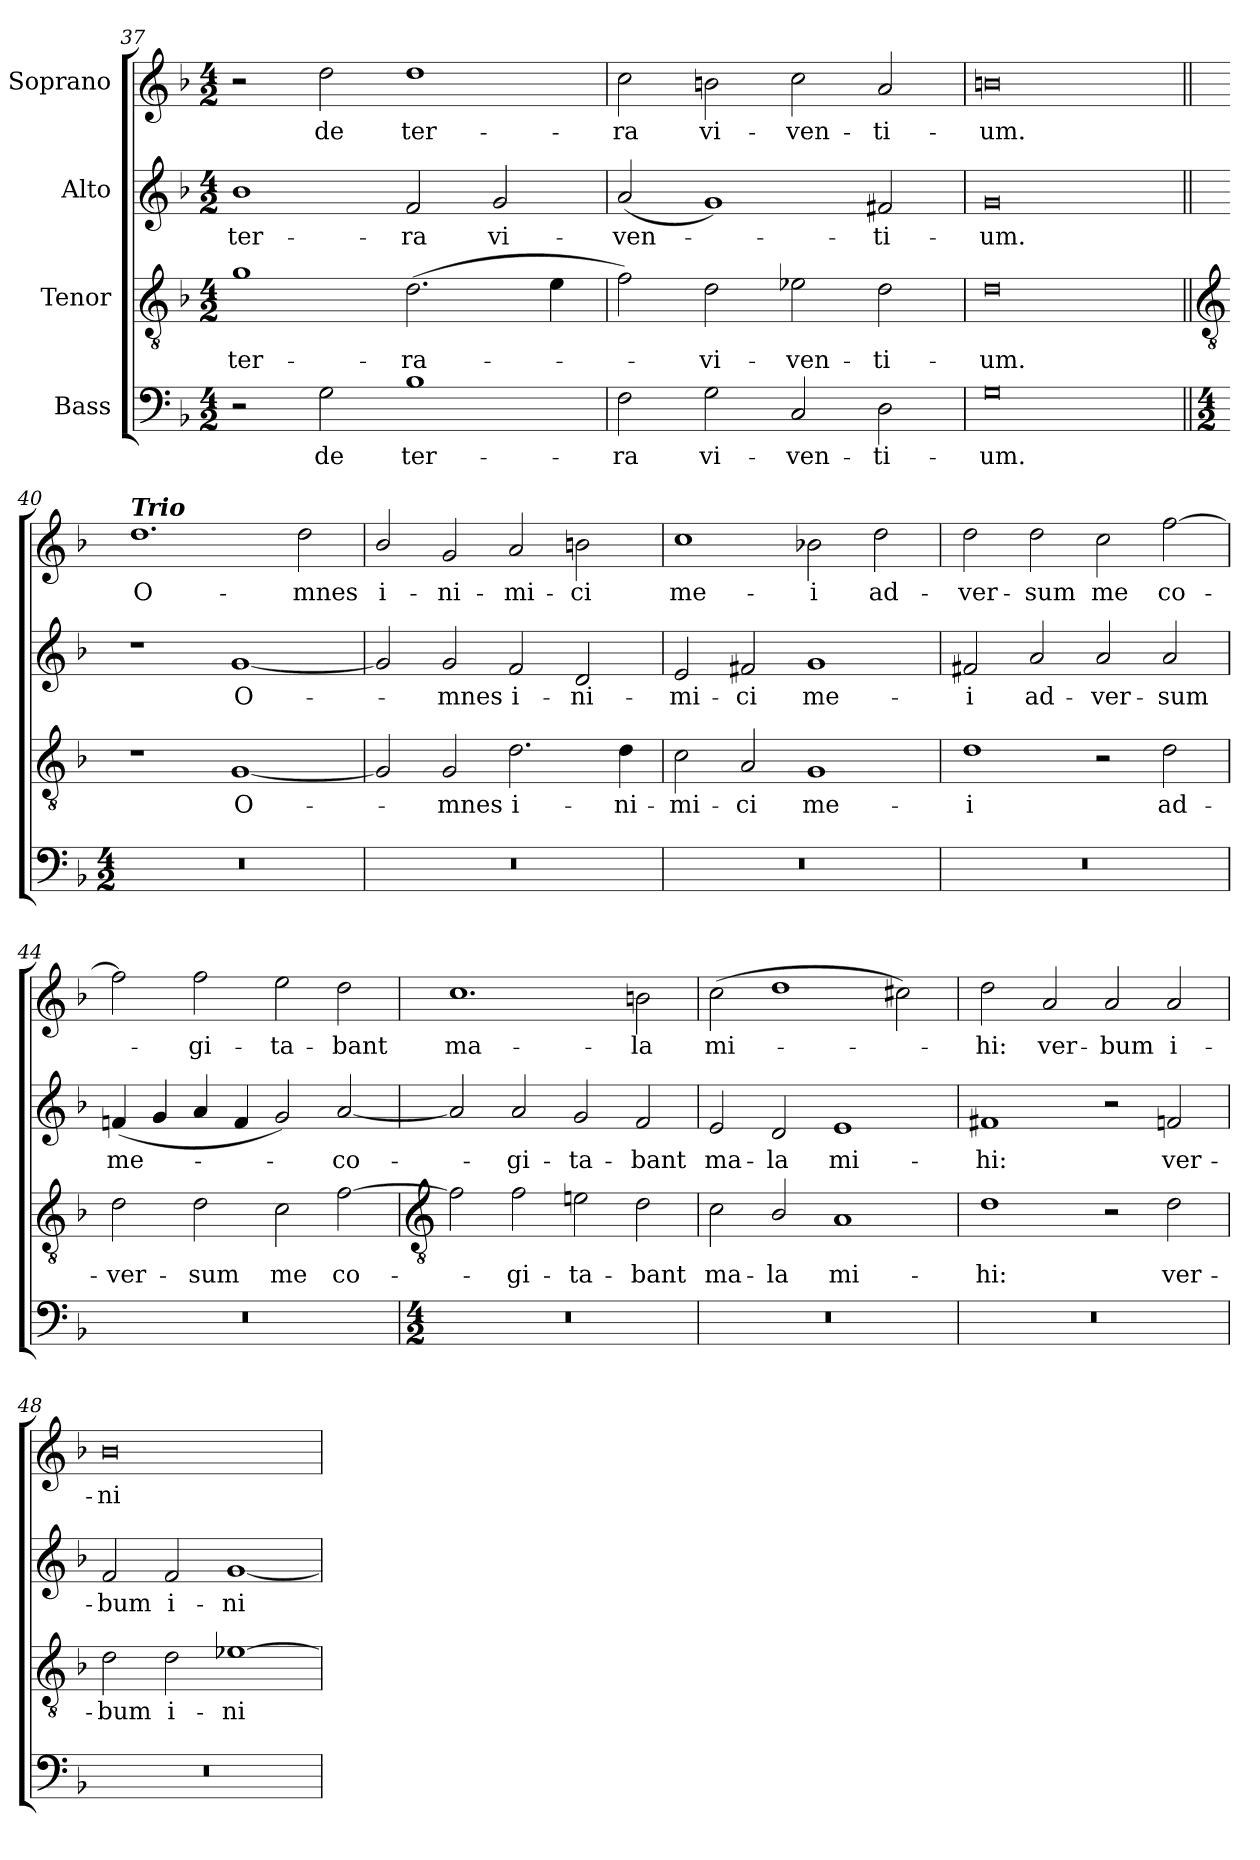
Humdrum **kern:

**kern	**text	**kern	**text	**kern	**text	**kern	**text
*part4	*part4	*part3	*part3	*part2	*part2	*part1	*part1
*staff4	*staff4	*staff3	*staff3	*staff2	*staff2	*staff1	*staff1
*I"Bass	*	*I"Tenor	*	*I"Alto	*	*I"Soprano	*
*clefF4	*	*clefGv2	*	*clefG2	*	*clefG2	*
*k[b-]	*	*k[b-]	*	*k[b-]	*	*k[b-]	*
*F:	*	*F:	*	*F:	*	*F:	*
*M4/2	*	*M4/2	*	*M4/2	*	*M4/2	*
=37	=37	=37	=37	=37	=37	=37	=37
!	!	!	!LO:LY:b	!	!LO:LY:b	!	!
2r	.	1g	ter-	1b-	ter-	2r	.
!	!LO:LY:b	!	!	!	!	!	!LO:LY:b
2G	de	.	.	.	.	2dd	de
!	!LO:LY:b	!	!LO:LY:b	!	!LO:LY:b	!	!LO:LY:b
1B-	ter-	(>2.d	-ra-	2f	-ra	1dd	ter-
!	!	!	!	!	!LO:LY:b	!	!
.	.	.	.	2g	vi-	.	.
.	.	4e	.	.	.	.	.
=38	=38	=38	=38	=38	=38	=38	=38
!	!LO:LY:b	!	!	!	!LO:LY:b	!	!LO:LY:b
2F	-ra	2f)	.	(<2a	-ven-	2cc	-ra
!	!LO:LY:b	!	!LO:LY:b	!	!	!	!LO:LY:b
2G	vi-	2d	vi-	1g)	.	2bn	vi-
!	!LO:LY:b	!	!LO:LY:b	!	!	!	!LO:LY:b
2C	-ven-	2e-X	-ven-	.	.	2cc	-ven-
!	!LO:LY:b	!	!LO:LY:b	!	!LO:LY:b	!	!LO:LY:b
2D	-ti-	2d	-ti-	2f#X	ti-	2a	-ti-
=39	=39	=39	=39	=39	=39	=39	=39
!	!LO:LY:b	!	!LO:LY:b	!	!LO:LY:b	!	!LO:LY:b
0G	-um.	0d	-um.	0g	-um.	0bn	-um.
!!LO:LB:g=z
=40||	=40||	=40||	=40||	=40||	=40||	=40||	=40||
*	*	*clefGv2	*	*	*	*	*
*M4/2	*	*	*	*	*	*	*
!	!	!	!	!	!	!LO:TX:a:Bi:t=Trio	!
!	!	!	!	!	!	!	!LO:LY:b
0r	.	1r	.	1r	.	1.dd	O-
!	!	!	!LO:LY:b	!	!LO:LY:b	!	!
.	.	[1G	O-	[1g	O-	.	.
!	!	!	!	!	!	!	!LO:LY:b
.	.	.	.	.	.	2dd	-mnes
=41	=41	=41	=41	=41	=41	=41	=41
!	!	!	!	!	!	!	!LO:LY:b
0r	.	2G]	.	2g]	.	2b-/	i-
!	!	!	!LO:LY:b	!	!LO:LY:b	!	!LO:LY:b
.	.	2G	-mnes	2g	-mnes	2g	-ni-
!	!	!	!LO:LY:b	!	!LO:LY:b	!	!LO:LY:b
.	.	2.d	i-	2f	i-	2a	-mi-
!	!	!	!	!	!LO:LY:b	!	!LO:LY:b
.	.	.	.	2d	-ni-	2bn	-ci
!	!	!	!LO:LY:b	!	!	!	!
.	.	4d	-ni-	.	.	.	.
=42	=42	=42	=42	=42	=42	=42	=42
!	!	!	!LO:LY:b	!	!LO:LY:b	!	!LO:LY:b
0r	.	2c	-mi-	2e	-mi-	1cc	me-
!	!	!	!LO:LY:b	!	!LO:LY:b	!	!
.	.	2A	-ci	2f#X	-ci	.	.
!	!	!	!LO:LY:b	!	!LO:LY:b	!	!LO:LY:b
.	.	1G	me-	1g	me-	2b-X	-i
!	!	!	!	!	!	!	!LO:LY:b
.	.	.	.	.	.	2dd	ad-
=43	=43	=43	=43	=43	=43	=43	=43
!	!	!	!LO:LY:b	!	!LO:LY:b	!	!LO:LY:b
0r	.	1d	-i	2f#X	-i	2dd	-ver-
!	!	!	!	!	!LO:LY:b	!	!LO:LY:b
.	.	.	.	2a	ad-	2dd	-sum
!	!	!	!	!	!LO:LY:b	!	!LO:LY:b
.	.	2r	.	2a	-ver-	2cc	me
!	!	!	!LO:LY:b	!	!LO:LY:b	!	!LO:LY:b
.	.	2d	ad-	2a	-sum	[2ff	co-
=44	=44	=44	=44	=44	=44	=44	=44
!	!	!	!LO:LY:b	!	!LO:LY:b	!	!
0r	.	2d	-ver-	(<4fn	me-	2ff]	.
.	.	.	.	4g	.	.	.
!	!	!	!LO:LY:b	!	!	!	!LO:LY:b
.	.	2d	-sum	4a	.	2ff	gi-
.	.	.	.	4f	.	.	.
!	!	!	!LO:LY:b	!	!	!	!LO:LY:b
.	.	2c	me	2g)	.	2ee	-ta-
!	!	!	!LO:LY:b	!	!LO:LY:b	!	!LO:LY:b
.	.	[2f	co-	[2a	co-	2dd	-bant
!!LO:LB:g=z
=45	=45	=45	=45	=45	=45	=45	=45
*	*	*clefGv2	*	*	*	*	*
*M4/2	*	*	*	*	*	*	*
!	!	!	!	!	!	!	!LO:LY:b
0r	.	2f]	.	2a]	.	1.cc	ma-
!	!	!	!LO:LY:b	!	!LO:LY:b	!	!
.	.	2f	gi-	2a	gi-	.	.
!	!	!	!LO:LY:b	!	!LO:LY:b	!	!
.	.	2en	-ta-	2g	-ta-	.	.
!	!	!	!LO:LY:b	!	!LO:LY:b	!	!LO:LY:b
.	.	2d\	-bant	2f	-bant	2bn	-la
=46	=46	=46	=46	=46	=46	=46	=46
!	!	!	!LO:LY:b	!	!LO:LY:b	!	!LO:LY:b
0r	.	2c	ma-	2e	ma-	(>2cc	mi-
!	!	!	!LO:LY:b	!	!LO:LY:b	!	!
.	.	2B-/	-la	2d	-la	1dd	.
!	!	!	!LO:LY:b	!	!LO:LY:b	!	!
.	.	1A	mi-	1e	mi-	.	.
.	.	.	.	.	.	2cc#X)	.
=47	=47	=47	=47	=47	=47	=47	=47
!	!	!	!LO:LY:b	!	!LO:LY:b	!	!LO:LY:b
0r	.	1d	-hi:	1f#X	-hi:	2dd	hi:
!	!	!	!	!	!	!	!LO:LY:b
.	.	.	.	.	.	2a	ver-
!	!	!	!	!	!	!	!LO:LY:b
.	.	2r	.	2r	.	2a	-bum
!	!	!	!LO:LY:b	!	!LO:LY:b	!	!LO:LY:b
.	.	2d	ver-	2f	ver-	2a	i-
=48	=48	=48	=48	=48	=48	=48	=48
!	!	!	!LO:LY:b	!	!LO:LY:b	!	!LO:LY:b
0r	.	2d	-bum	2f	-bum	0b-	-ni-
!	!	!	!LO:LY:b	!	!LO:LY:b	!	!
.	.	2d	i-	2f	i-	.	.
!	!	!	!LO:LY:b	!	!LO:LY:b	!	!
.	.	[1e-X	-ni-	[1g	-ni-	.	.
=	=	=	=	=	=	=	=
*-	*-	*-	*-	*-	*-	*-	*-
